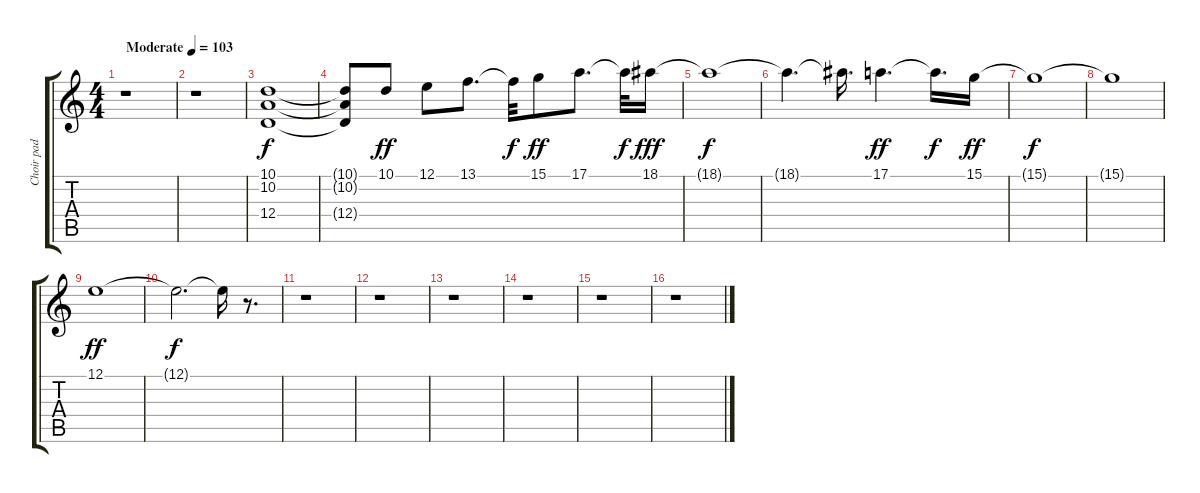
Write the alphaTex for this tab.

\track ("Choir pad" "Choir pad") {instrument pad4choir}
\staff {score tabs}
\tuning (E4 B3 G3 D3 A2 E2) {hide}
\ts (4 4)
\tempo (103 "Moderate")
\clef g2
\ks c
r.1{dy f instrument pad4choir} |
r.1 |
(10.1 10.2 12.4).1 |
(10.1{t} 10.2{t} 12.4{t}).8 10.1.8{dy ff} 12.1.8 13.1.8{d} 13.1{t}.32{dy f} 15.1.8{dy ff} 17.1.8{d} 17.1{t}.32{dy f} 18.1.16{dy fff} |
18.1{t}.1{dy f} |
18.1{t}.4{d} 18.1{t}.16{d} 17.1.4{d dy ff} 17.1{t}.16{d dy f} 15.1.16{dy ff} |
15.1{t}.1{dy f} |
15.1{t}.1 |
12.1.1{dy ff} |
12.1{t}.2{d dy f} 12.1{t}.16 r.8{d} |
r.1 |
r.1 |
r.1 |
r.1 |
r.1 |
r.1
